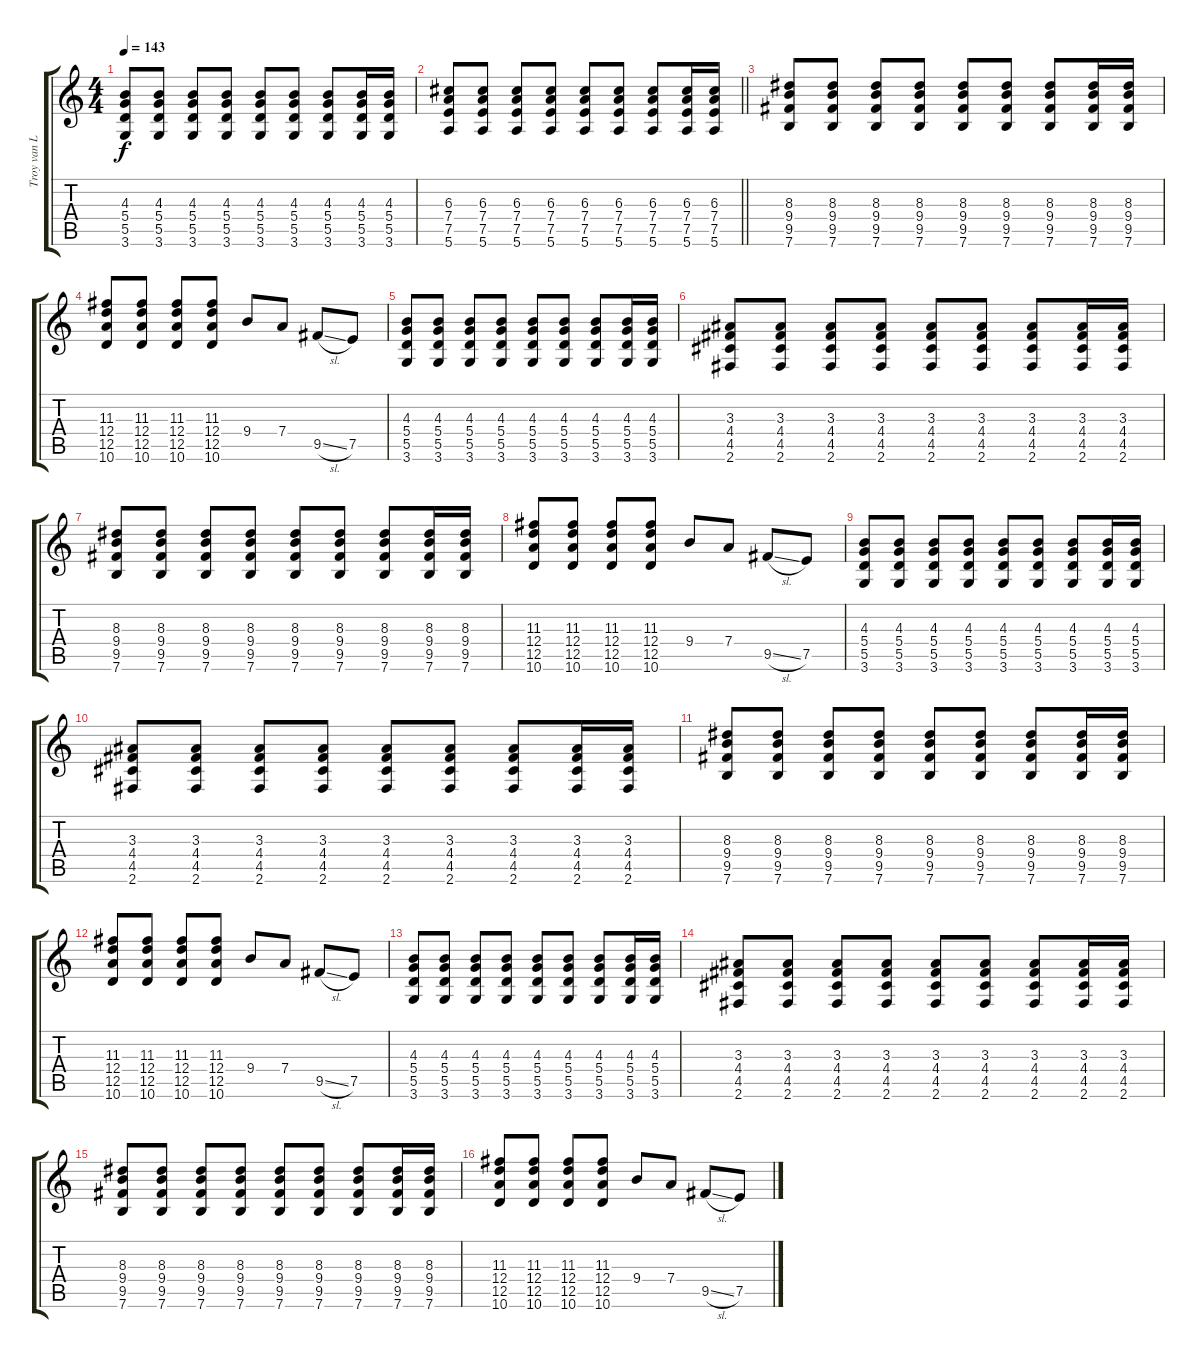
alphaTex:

\track ("Troy van Leeuwen" "Troy van L") {instrument distortionguitar}
\staff {score tabs}
\tuning (E4 B3 G3 D3 A2 E2) {hide}
\ts (4 4)
\tempo 143
\clef g2
\ks c
(4.3 5.4 5.5 3.6).8{dy f} (4.3 5.4 5.5 3.6).8 (4.3 5.4 5.5 3.6).8 (4.3 5.4 5.5 3.6).8 (4.3 5.4 5.5 3.6).8 (4.3 5.4 5.5 3.6).8 (4.3 5.4 5.5 3.6).8 (4.3 5.4 5.5 3.6).16 (4.3 5.4 5.5 3.6).16 |
\barLineRight lightlight
(6.3 7.4 7.5 5.6).8 (6.3 7.4 7.5 5.6).8 (6.3 7.4 7.5 5.6).8 (6.3 7.4 7.5 5.6).8 (6.3 7.4 7.5 5.6).8 (6.3 7.4 7.5 5.6).8 (6.3 7.4 7.5 5.6).8 (6.3 7.4 7.5 5.6).16 (6.3 7.4 7.5 5.6).16 |
(8.3 9.4 9.5 7.6).8 (8.3 9.4 9.5 7.6).8 (8.3 9.4 9.5 7.6).8 (8.3 9.4 9.5 7.6).8 (8.3 9.4 9.5 7.6).8 (8.3 9.4 9.5 7.6).8 (8.3 9.4 9.5 7.6).8 (8.3 9.4 9.5 7.6).16 (8.3 9.4 9.5 7.6).16 |
(11.3 12.4 12.5 10.6).8 (11.3 12.4 12.5 10.6).8 (11.3 12.4 12.5 10.6).8 (11.3 12.4 12.5 10.6).8 9.4.8 7.4.8 9.5{sl}.8 7.5.8 |
(4.3 5.4 5.5 3.6).8 (4.3 5.4 5.5 3.6).8 (4.3 5.4 5.5 3.6).8 (4.3 5.4 5.5 3.6).8 (4.3 5.4 5.5 3.6).8 (4.3 5.4 5.5 3.6).8 (4.3 5.4 5.5 3.6).8 (4.3 5.4 5.5 3.6).16 (4.3 5.4 5.5 3.6).16 |
(3.3 4.4 4.5 2.6).8 (3.3 4.4 4.5 2.6).8 (3.3 4.4 4.5 2.6).8 (3.3 4.4 4.5 2.6).8 (3.3 4.4 4.5 2.6).8 (3.3 4.4 4.5 2.6).8 (3.3 4.4 4.5 2.6).8 (3.3 4.4 4.5 2.6).16 (3.3 4.4 4.5 2.6).16 |
(8.3 9.4 9.5 7.6).8 (8.3 9.4 9.5 7.6).8 (8.3 9.4 9.5 7.6).8 (8.3 9.4 9.5 7.6).8 (8.3 9.4 9.5 7.6).8 (8.3 9.4 9.5 7.6).8 (8.3 9.4 9.5 7.6).8 (8.3 9.4 9.5 7.6).16 (8.3 9.4 9.5 7.6).16 |
(11.3 12.4 12.5 10.6).8 (11.3 12.4 12.5 10.6).8 (11.3 12.4 12.5 10.6).8 (11.3 12.4 12.5 10.6).8 9.4.8 7.4.8 9.5{sl}.8 7.5.8 |
(4.3 5.4 5.5 3.6).8 (4.3 5.4 5.5 3.6).8 (4.3 5.4 5.5 3.6).8 (4.3 5.4 5.5 3.6).8 (4.3 5.4 5.5 3.6).8 (4.3 5.4 5.5 3.6).8 (4.3 5.4 5.5 3.6).8 (4.3 5.4 5.5 3.6).16 (4.3 5.4 5.5 3.6).16 |
(3.3 4.4 4.5 2.6).8 (3.3 4.4 4.5 2.6).8 (3.3 4.4 4.5 2.6).8 (3.3 4.4 4.5 2.6).8 (3.3 4.4 4.5 2.6).8 (3.3 4.4 4.5 2.6).8 (3.3 4.4 4.5 2.6).8 (3.3 4.4 4.5 2.6).16 (3.3 4.4 4.5 2.6).16 |
(8.3 9.4 9.5 7.6).8 (8.3 9.4 9.5 7.6).8 (8.3 9.4 9.5 7.6).8 (8.3 9.4 9.5 7.6).8 (8.3 9.4 9.5 7.6).8 (8.3 9.4 9.5 7.6).8 (8.3 9.4 9.5 7.6).8 (8.3 9.4 9.5 7.6).16 (8.3 9.4 9.5 7.6).16 |
(11.3 12.4 12.5 10.6).8 (11.3 12.4 12.5 10.6).8 (11.3 12.4 12.5 10.6).8 (11.3 12.4 12.5 10.6).8 9.4.8 7.4.8 9.5{sl}.8 7.5.8 |
(4.3 5.4 5.5 3.6).8 (4.3 5.4 5.5 3.6).8 (4.3 5.4 5.5 3.6).8 (4.3 5.4 5.5 3.6).8 (4.3 5.4 5.5 3.6).8 (4.3 5.4 5.5 3.6).8 (4.3 5.4 5.5 3.6).8 (4.3 5.4 5.5 3.6).16 (4.3 5.4 5.5 3.6).16 |
(3.3 4.4 4.5 2.6).8 (3.3 4.4 4.5 2.6).8 (3.3 4.4 4.5 2.6).8 (3.3 4.4 4.5 2.6).8 (3.3 4.4 4.5 2.6).8 (3.3 4.4 4.5 2.6).8 (3.3 4.4 4.5 2.6).8 (3.3 4.4 4.5 2.6).16 (3.3 4.4 4.5 2.6).16 |
(8.3 9.4 9.5 7.6).8 (8.3 9.4 9.5 7.6).8 (8.3 9.4 9.5 7.6).8 (8.3 9.4 9.5 7.6).8 (8.3 9.4 9.5 7.6).8 (8.3 9.4 9.5 7.6).8 (8.3 9.4 9.5 7.6).8 (8.3 9.4 9.5 7.6).16 (8.3 9.4 9.5 7.6).16 |
(11.3 12.4 12.5 10.6).8 (11.3 12.4 12.5 10.6).8 (11.3 12.4 12.5 10.6).8 (11.3 12.4 12.5 10.6).8 9.4.8 7.4.8 9.5{sl}.8 7.5.8
